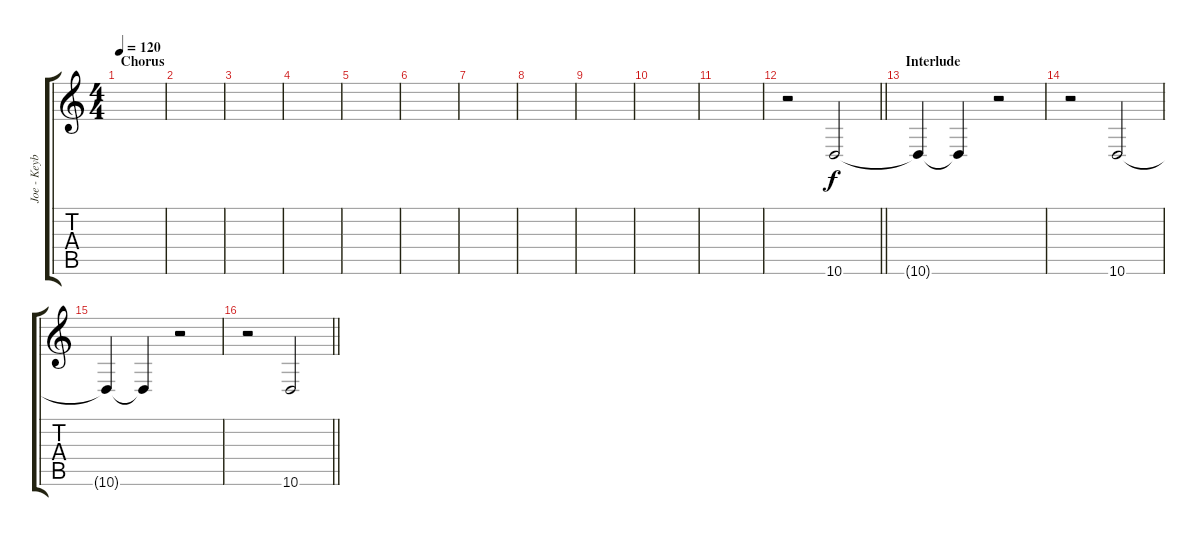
\track ("Joe - Keyboards" "Joe - Keyb") {instrument pad8sweep}
\staff {score tabs}
\tuning (E4 B3 G3 D3 A2 E2) {hide}
\ts (4 4)
\section ("" "Chorus")
\tempo 120
\clef g2
\ks c
|
|
|
|
|
|
|
|
|
|
|
\barLineRight lightlight
r.2 10.6.2{volume 16} |
\section ("" "Interlude")
10.6{t}.4{volume 0} 10.6{t}.4 r.2 |
r.2 10.6.2{volume 16} |
10.6{t}.4{volume 0} 10.6{t}.4 r.2 |
\barLineRight lightlight
r.2 10.6.2{volume 16}
